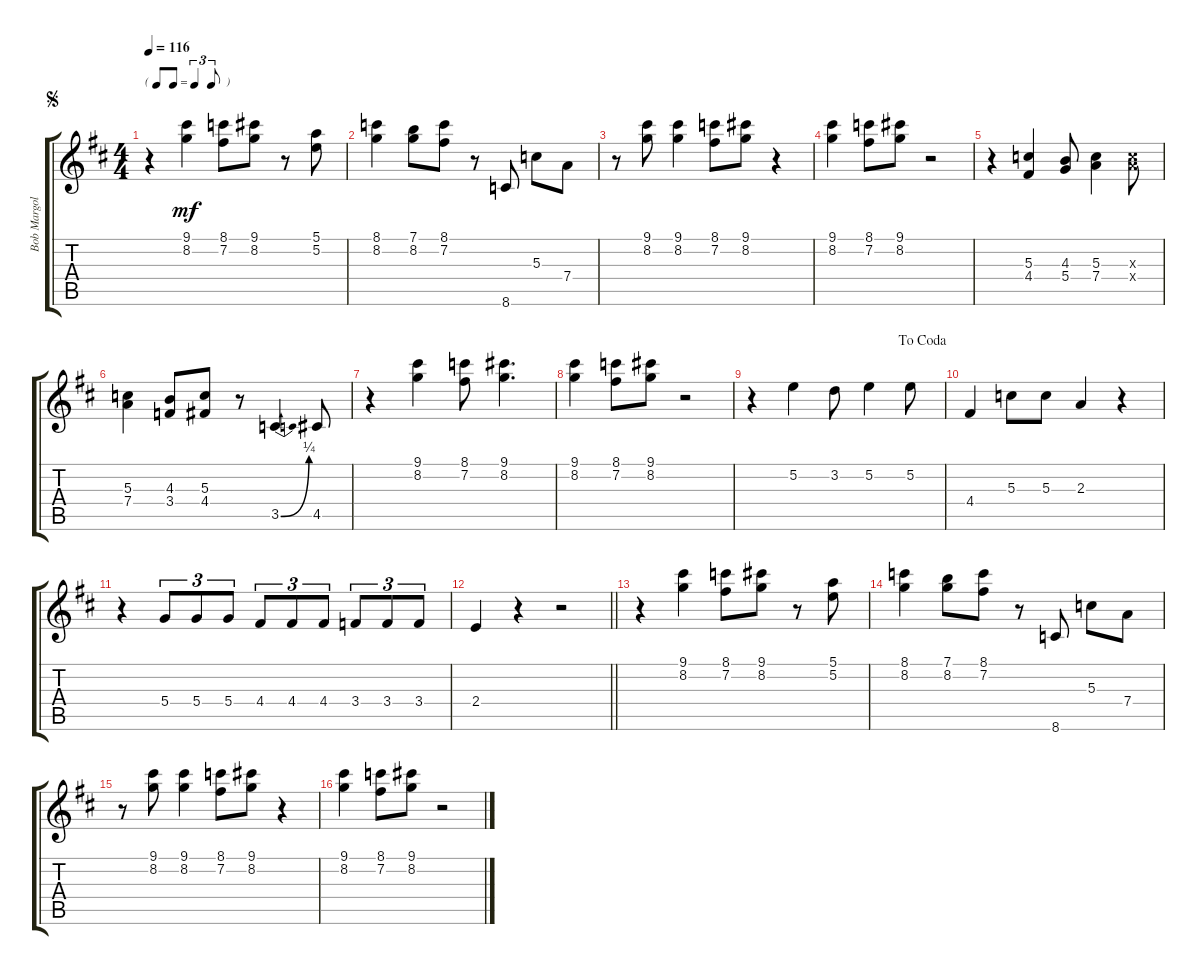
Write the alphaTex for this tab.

\track ("Bob Margolin - Electric Guitar" "Bob Margol") {instrument electricguitarclean}
\staff {score tabs}
\tuning (E4 B3 G3 D3 A2 E2) {hide}
\ts (4 4)
\tf triplet8th
\jump segno
\tempo 116
\clef g2
\ks d
r.4{dy mf} (9.1 8.2).4 (8.1 7.2).8 (9.1 8.2).8 r.8 (5.1 5.2).8 |
(8.1 8.2).4 (7.1 8.2).8 (8.1 7.2).8 r.8 8.6.8 5.3.8 7.4.8 |
r.8 (9.1 8.2).8 (9.1 8.2).4 (8.1 7.2).8 (9.1 8.2).8 r.4 |
(9.1 8.2).4 (8.1 7.2).8 (9.1 8.2).8 r.2 |
r.4 (5.3 4.4).4 (4.3 5.4).8 (5.3 7.4).4 (5.3{x} 7.4{x}).8 |
(5.3 7.4).4 (4.3 3.4).8 (5.3 4.4).8 r.8 3.5{be (bend 0 0 60 1)}.4 4.5.8 |
r.4 (9.1 8.2).4 (8.1 7.2).8 (9.1 8.2).4{d} |
(9.1 8.2).4 (8.1 7.2).8 (9.1 8.2).8 r.2 |
\jump dacoda
r.4 5.2.4 3.2.8 5.2.4 5.2.8 |
4.4.4 5.3.8 5.3.8 2.3.4 r.4 |
r.4 5.4.8{tu (3 2)} 5.4.8{tu (3 2)} 5.4.8{tu (3 2)} 4.4.8{tu (3 2)} 4.4.8{tu (3 2)} 4.4.8{tu (3 2)} 3.4.8{tu (3 2)} 3.4.8{tu (3 2)} 3.4.8{tu (3 2)} |
\barLineRight lightlight
2.4.4 r.4 r.2 |
r.4 (9.1 8.2).4 (8.1 7.2).8 (9.1 8.2).8 r.8 (5.1 5.2).8 |
(8.1 8.2).4 (7.1 8.2).8 (8.1 7.2).8 r.8 8.6.8 5.3.8 7.4.8 |
r.8 (9.1 8.2).8 (9.1 8.2).4 (8.1 7.2).8 (9.1 8.2).8 r.4 |
(9.1 8.2).4 (8.1 7.2).8 (9.1 8.2).8 r.2
